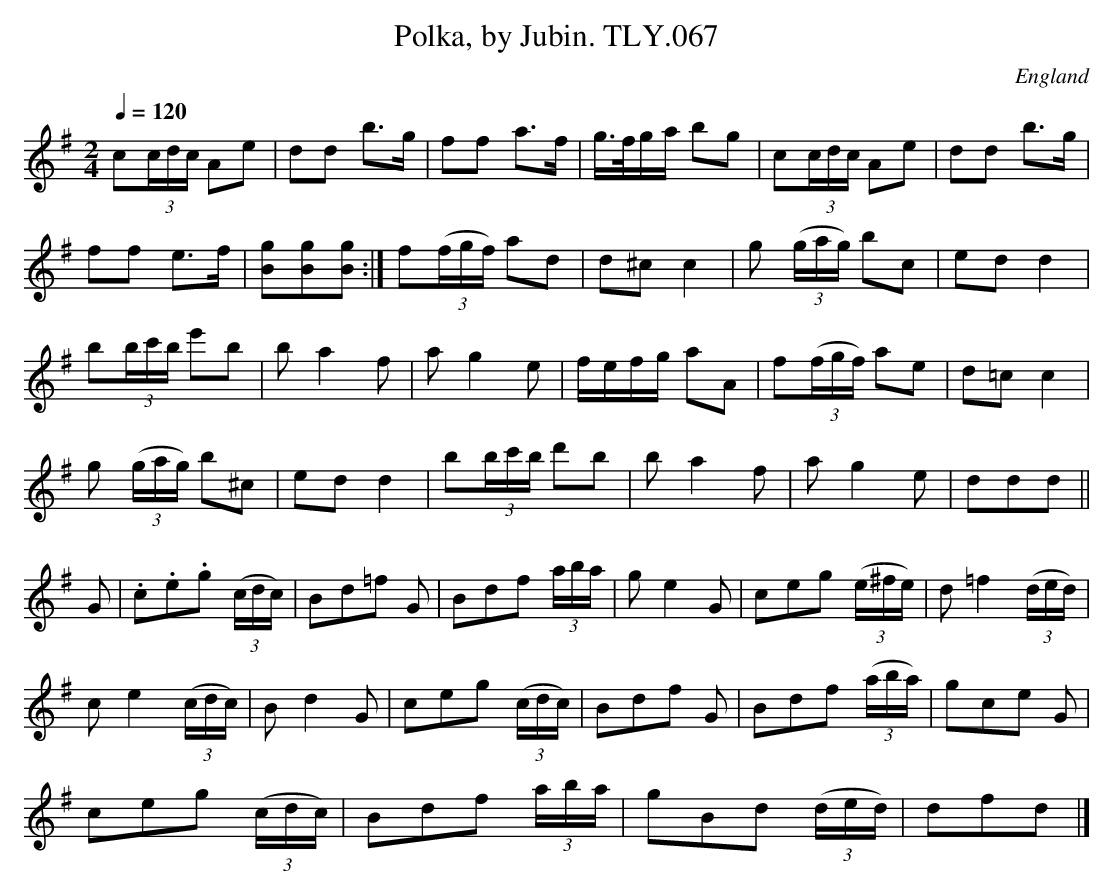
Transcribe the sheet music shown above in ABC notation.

X:1
T:Polka, by Jubin. TLY.067
M:2/4
L:1/16
Q:1/4=120
O:England
K:G major
c2(3cdc A2e2|d2d2 b3g|f2f2 a3f|g>fga b2g2|c2(3cdc A2e2|d2d2 b3g|!
f2f2 e3f|[g2B2][g2B2][g2B2]:|\
f2((3fgf) a2d2|d2^c2 c4|g2 ((3gag) b2c2|e2d2 d4|!
b2(3bc'b e'2b2|b2 a4 f2|a2 g4 e2|fefg a2A2|\
f2((3fgf) a2e2|d2=c2 c4|!
g2 ((3gag) b2^c2|e2d2 d4|b2(3bc'b d'2b2|b2 a4 f2|\
a2 g4 e2|d2d2d2||!
G2|.c2.e2.g2 ((3cdc)|B2d2=f2 G2|B2d2f2 (3aba|\
g2 e4 G2|c2e2g2 ((3e^fe)|d2 =f4 ((3ded)|!
c2e4 ((3cdc)|B2 d4 G2|\
c2e2g2 ((3cdc)|B2d2f2 G2|B2d2f2 ((3aba)| g2c2e2 G2|!
c2e2g2 ((3cdc)|B2d2f2 (3aba|g2B2d2 ((3ded)| d2f2d2|]
